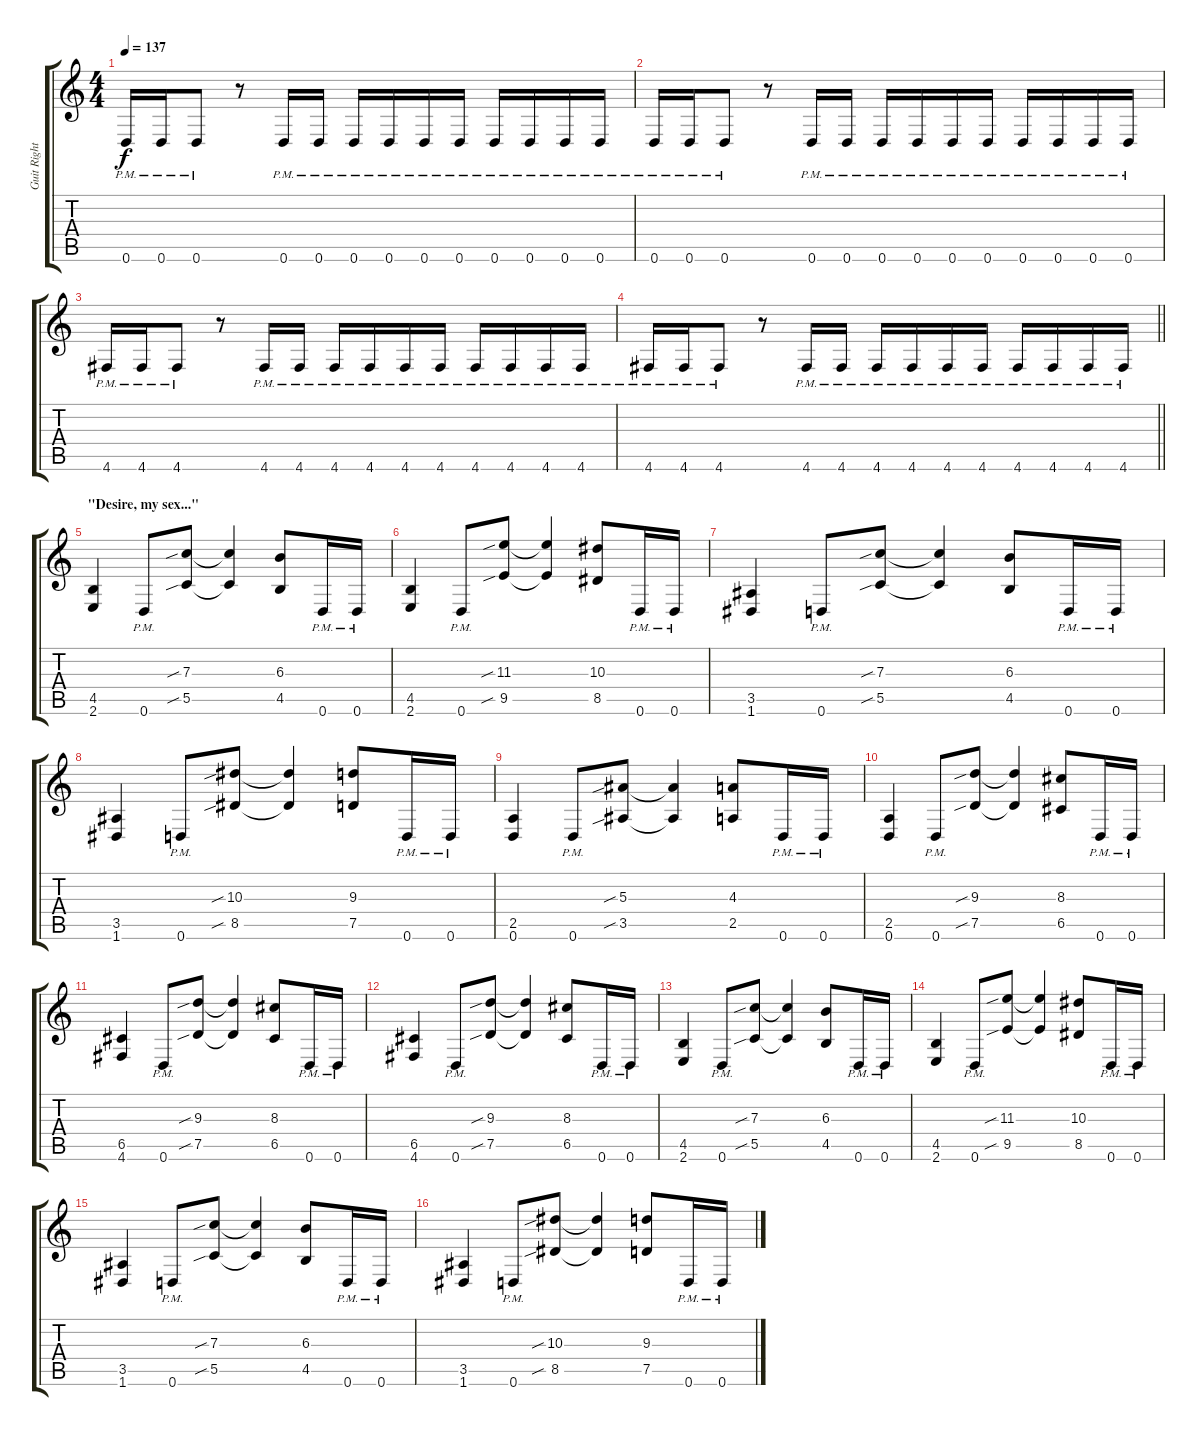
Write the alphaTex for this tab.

\track ("Guit Right" "Guit Right") {instrument distortionguitar}
\staff {score tabs}
\tuning (D4 A3 F3 C3 G2 D2) {hide}
\ts (4 4)
\tempo 137
\clef g2
\ks c
0.6{pm}.16{dy f} 0.6{pm}.16 0.6{pm}.8 r.8 0.6{pm}.16 0.6{pm}.16 0.6{pm}.16 0.6{pm}.16 0.6{pm}.16 0.6{pm}.16 0.6{pm}.16 0.6{pm}.16 0.6{pm}.16 0.6{pm}.16 |
0.6{pm}.16 0.6{pm}.16 0.6{pm}.8 r.8 0.6{pm}.16 0.6{pm}.16 0.6{pm}.16 0.6{pm}.16 0.6{pm}.16 0.6{pm}.16 0.6{pm}.16 0.6{pm}.16 0.6{pm}.16 0.6{pm}.16 |
4.6{pm}.16 4.6{pm}.16 4.6{pm}.8 r.8 4.6{pm}.16 4.6{pm}.16 4.6{pm}.16 4.6{pm}.16 4.6{pm}.16 4.6{pm}.16 4.6{pm}.16 4.6{pm}.16 4.6{pm}.16 4.6{pm}.16 |
\barLineRight lightlight
4.6{pm}.16 4.6{pm}.16 4.6{pm}.8 r.8 4.6{pm}.16 4.6{pm}.16 4.6{pm}.16 4.6{pm}.16 4.6{pm}.16 4.6{pm}.16 4.6{pm}.16 4.6{pm}.16 4.6{pm}.16 4.6{pm}.16 |
\section ("" "\"Desire, my sex...\"")
(4.5 2.6).4 0.6{pm}.8 (7.3{sib} 5.5{sib}).8 (7.3{t} 5.5{t}).4 (6.3 4.5).8 0.6{pm}.16 0.6{pm}.16 |
(4.5 2.6).4 0.6{pm}.8 (11.3{sib} 9.5{sib}).8 (11.3{t} 9.5{t}).4 (10.3 8.5).8 0.6{pm}.16 0.6{pm}.16 |
(3.5 1.6).4 0.6{pm}.8 (7.3{sib} 5.5{sib}).8 (7.3{t} 5.5{t}).4 (6.3 4.5).8 0.6{pm}.16 0.6{pm}.16 |
(3.5 1.6).4 0.6{pm}.8 (10.3{sib} 8.5{sib}).8 (10.3{t} 8.5{t}).4 (9.3 7.5).8 0.6{pm}.16 0.6{pm}.16 |
(2.5 0.6).4 0.6{pm}.8 (5.3{sib} 3.5{sib}).8 (5.3{t} 3.5{t}).4 (4.3 2.5).8 0.6{pm}.16 0.6{pm}.16 |
(2.5 0.6).4 0.6{pm}.8 (9.3{sib} 7.5{sib}).8 (9.3{t} 7.5{t}).4 (8.3 6.5).8 0.6{pm}.16 0.6{pm}.16 |
(6.5 4.6).4 0.6{pm}.8 (9.3{sib} 7.5{sib}).8 (9.3{t} 7.5{t}).4 (8.3 6.5).8 0.6{pm}.16 0.6{pm}.16 |
(6.5 4.6).4 0.6{pm}.8 (9.3{sib} 7.5{sib}).8 (9.3{t} 7.5{t}).4 (8.3 6.5).8 0.6{pm}.16 0.6{pm}.16 |
(4.5 2.6).4 0.6{pm}.8 (7.3{sib} 5.5{sib}).8 (7.3{t} 5.5{t}).4 (6.3 4.5).8 0.6{pm}.16 0.6{pm}.16 |
(4.5 2.6).4 0.6{pm}.8 (11.3{sib} 9.5{sib}).8 (11.3{t} 9.5{t}).4 (10.3 8.5).8 0.6{pm}.16 0.6{pm}.16 |
(3.5 1.6).4 0.6{pm}.8 (7.3{sib} 5.5{sib}).8 (7.3{t} 5.5{t}).4 (6.3 4.5).8 0.6{pm}.16 0.6{pm}.16 |
(3.5 1.6).4 0.6{pm}.8 (10.3{sib} 8.5{sib}).8 (10.3{t} 8.5{t}).4 (9.3 7.5).8 0.6{pm}.16 0.6{pm}.16
